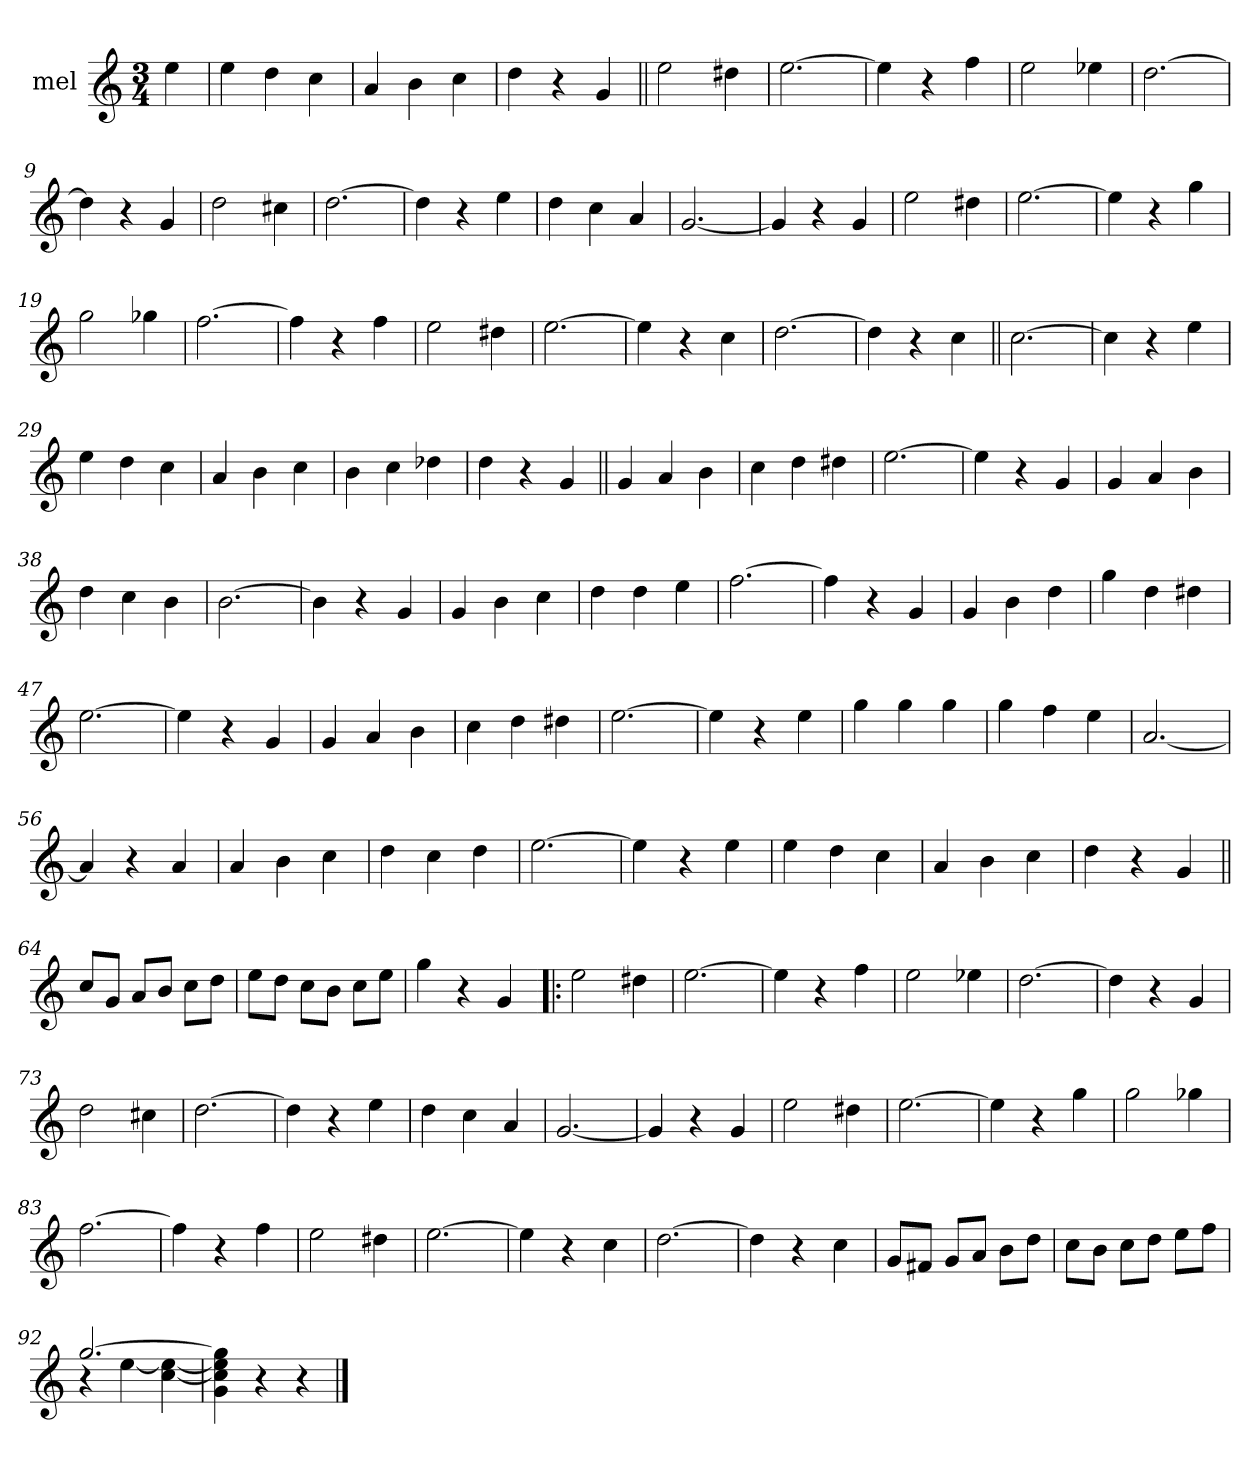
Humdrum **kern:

**kern
*part1
*staff1
*I"mel
*clefG2
*k[]
*C:
*M3/4
=
4ee\
=1
4ee\
4dd\
4cc\
=2
4a/
4b\
4cc\
=3
4dd\
4r
4g/
=4||
2ee\
4dd#X\
=5
[2.ee\
=6
4ee\]
4r
4ff\
=7
2ee\
4ee-X\
!!LO:LB:g=z
=8
[2.dd\
=9
4dd\]
4r
4g/
=10
2dd\
4cc#X\
=11
[2.dd\
=12
4dd\]
4r
4ee\
=13
4dd\
4cc\
4a/
=14
[2.g/
=15
4g/]
4r
4g/
!!LO:LB:g=z
=16
2ee\
4dd#X\
=17
[2.ee\
=18
4ee\]
4r
4gg\
=19
2gg\
4gg-X\
=20
[2.ff\
=21
4ff\]
4r
4ff\
=22
2ee\
4dd#X\
=23
[2.ee\
!!LO:LB:g=z
=24
4ee\]
4r
4cc\
=25
[2.dd\
=26
4dd\]
4r
4cc\
=27||
[2.cc\
=28
4cc\]
4r
4ee\
=29
4ee\
4dd\
4cc\
=30
4a/
4b\
4cc\
=31
4b\
4cc\
4dd-X\
!!LO:LB:g=z
=32
4dd\
4r
4g/
=33||
4g/
4a/
4b\
=34
4cc\
4dd\
4dd#X\
=35
[2.ee\
=36
4ee\]
4r
4g/
=37
4g/
4a/
4b\
=38
4dd\
4cc\
4b\
=39
[2.b\
!!LO:LB:g=z
=40
4b\]
4r
4g/
=41
4g/
4b\
4cc\
=42
4dd\
4dd\
4ee\
=43
[2.ff\
=44
4ff\]
4r
4g/
=45
4g/
4b\
4dd\
=46
4gg\
4dd\
4dd#X\
=47
[2.ee\
!!LO:LB:g=z
=48
4ee\]
4r
4g/
=49
4g/
4a/
4b\
=50
4cc\
4dd\
4dd#X\
=51
[2.ee\
=52
4ee\]
4r
4ee\
=53
4gg\
4gg\
4gg\
=54
4gg\
4ff\
4ee\
=55
[2.a/
!!LO:PB:g=z
=56
4a/]
4r
4a/
=57
4a/
4b\
4cc\
=58
4dd\
4cc\
4dd\
=59
[2.ee\
=60
4ee\]
4r
4ee\
=61
4ee\
4dd\
4cc\
=62
4a/
4b\
4cc\
=63
4dd\
4r
4g/
!!LO:LB:g=z
=64||
8cc/L
8g/J
8a/L
8b/J
8cc\L
8dd\J
=65
8ee\L
8dd\J
8cc\L
8b\J
8cc\L
8ee\J
=66
4gg\
4r
4g/
=67!|:
2ee\
4dd#X\
=68
[2.ee\
=69
4ee\]
4r
4ff\
=70
2ee\
4ee-X\
=71
[2.dd\
!!LO:LB:g=z
=72
4dd\]
4r
4g/
=73
2dd\
4cc#X\
=74
[2.dd\
=75
4dd\]
4r
4ee\
=76
4dd\
4cc\
4a/
=77
[2.g/
=78
4g/]
4r
4g/
=79
2ee\
4dd#X\
!!LO:LB:g=z
=80
[2.ee\
=81
4ee\]
4r
4gg\
=82
2gg\
4gg-X\
=83
[2.ff\
=84
4ff\]
4r
4ff\
=85
2ee\
4dd#X\
=86
[2.ee\
=87
4ee\]
4r
4cc\
!!LO:LB:g=z
=88
[2.dd\
=89
4dd\]
4r
4cc\
=90
8g/L
8f#X/J
8g/L
8a/J
8b\L
8dd\J
=91
8cc\L
8b\J
8cc\L
8dd\J
8ee\L
8ff\J
=92
*^
[2.gg/	4ra
.	[4ee\
.	[4cc\ 4ee\_
*v	*v
=93
4g\ 4cc\] 4ee\] 4gg\]
4r
4r
==
*-
